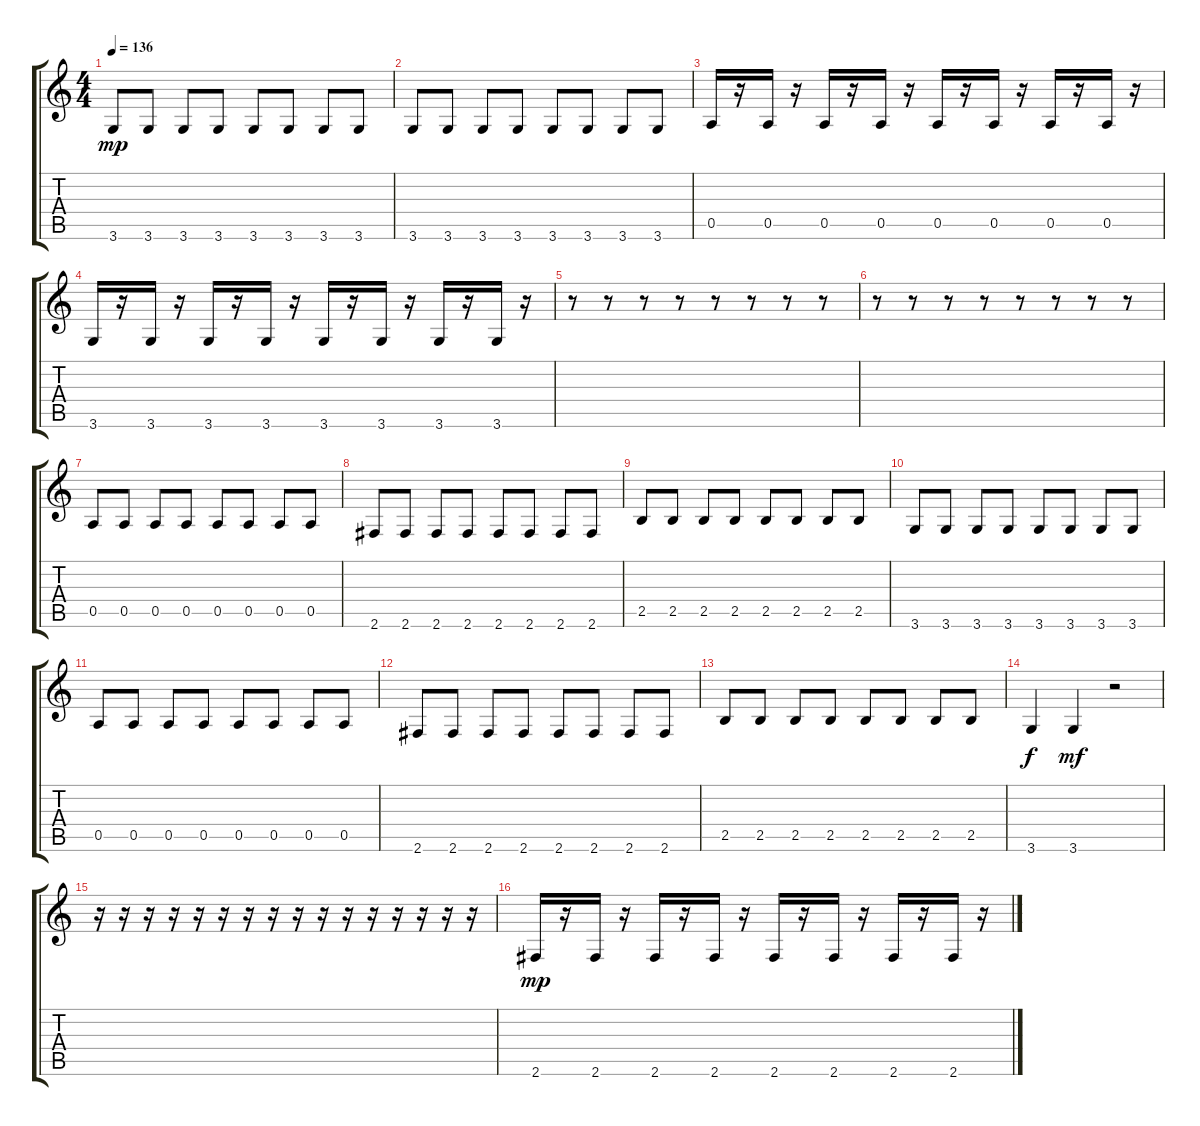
\track "" {instrument synthbass1}
\staff {score tabs}
\tuning (E4 B3 G3 D3 A2 E2) {hide}
\ts (4 4)
\tempo 136
\clef g2
\ks c
3.6.8{dy mp} 3.6.8 3.6.8 3.6.8 3.6.8 3.6.8 3.6.8 3.6.8 |
3.6.8 3.6.8 3.6.8 3.6.8 3.6.8 3.6.8 3.6.8 3.6.8 |
0.5.16 r.16 0.5.16 r.16 0.5.16 r.16 0.5.16 r.16 0.5.16 r.16 0.5.16 r.16 0.5.16 r.16 0.5.16 r.16 |
3.6.16 r.16 3.6.16 r.16 3.6.16 r.16 3.6.16 r.16 3.6.16 r.16 3.6.16 r.16 3.6.16 r.16 3.6.16 r.16 |
r.8 r.8 r.8 r.8 r.8 r.8 r.8 r.8 |
r.8 r.8 r.8 r.8 r.8 r.8 r.8 r.8 |
0.5.8 0.5.8 0.5.8 0.5.8 0.5.8 0.5.8 0.5.8 0.5.8 |
2.6.8 2.6.8 2.6.8 2.6.8 2.6.8 2.6.8 2.6.8 2.6.8 |
2.5.8 2.5.8 2.5.8 2.5.8 2.5.8 2.5.8 2.5.8 2.5.8 |
3.6.8 3.6.8 3.6.8 3.6.8 3.6.8 3.6.8 3.6.8 3.6.8 |
0.5.8 0.5.8 0.5.8 0.5.8 0.5.8 0.5.8 0.5.8 0.5.8 |
2.6.8 2.6.8 2.6.8 2.6.8 2.6.8 2.6.8 2.6.8 2.6.8 |
2.5.8 2.5.8 2.5.8 2.5.8 2.5.8 2.5.8 2.5.8 2.5.8 |
3.6.4{dy f} 3.6.4{dy mf} r.2 |
r.16 r.16 r.16 r.16 r.16 r.16 r.16 r.16 r.16 r.16 r.16 r.16 r.16 r.16 r.16 r.16 |
2.6.16{dy mp} r.16 2.6.16 r.16 2.6.16 r.16 2.6.16 r.16 2.6.16 r.16 2.6.16 r.16 2.6.16 r.16 2.6.16 r.16
